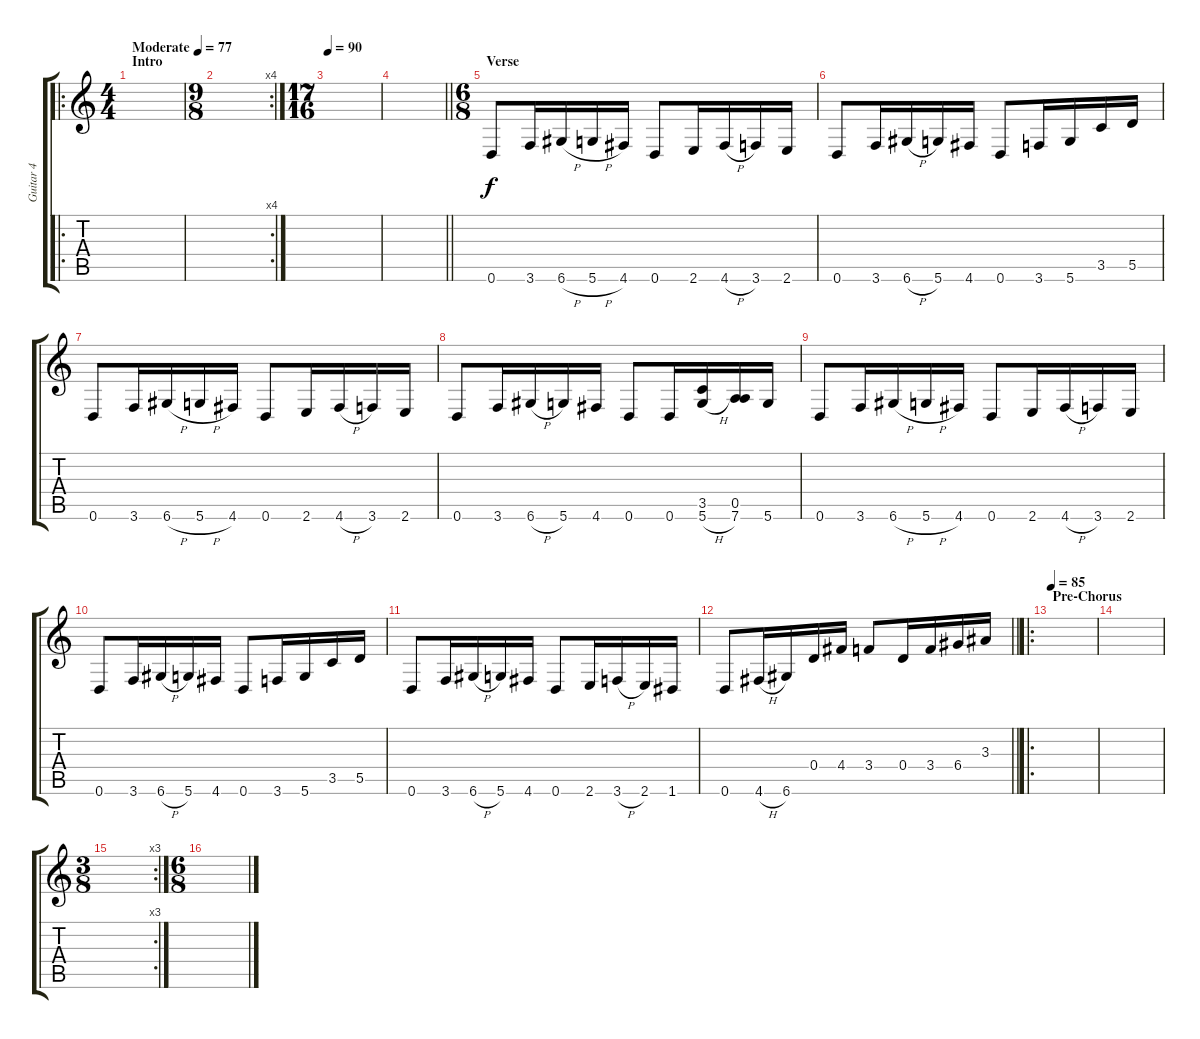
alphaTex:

\track ("Guitar 4" "Guitar 4") {instrument electricguitarclean}
\staff {score tabs}
\tuning (E4 B3 G3 D3 A2 D2) {hide}
\ro
\ts (4 4)
\section ("" "Intro")
\tempo (77 "Moderate")
\clef g2
\ks c
|
\rc 4
\ts (9 8)
|
\ts (17 16)
\tempo 89
\tempo 90
|
\barLineRight lightlight
|
\ts (6 8)
\section ("" "Verse")
0.6.8 3.6.16 6.6{h}.16 5.6{h}.16 4.6.16 0.6.8 2.6.16 4.6{h}.16 3.6.16 2.6.16 |
0.6.8 3.6.16 6.6{h}.16 5.6.16 4.6.16 0.6.8 3.6.16 5.6.16 3.5.16 5.5.16 |
0.6.8 3.6.16 6.6{h}.16 5.6{h}.16 4.6.16 0.6.8 2.6.16 4.6{h}.16 3.6.16 2.6.16 |
0.6.8 3.6.16 6.6{h}.16 5.6.16 4.6.16 0.6.8 0.6.16 (3.5 5.6{h}).16 (0.5 7.6).16 5.6.16 |
0.6.8 3.6.16 6.6{h}.16 5.6{h}.16 4.6.16 0.6.8 2.6.16 4.6{h}.16 3.6.16 2.6.16 |
0.6.8 3.6.16 6.6{h}.16 5.6.16 4.6.16 0.6.8 3.6.16 5.6.16 3.5.16 5.5.16 |
0.6.8 3.6.16 6.6{h}.16 5.6.16 4.6.16 0.6.8 2.6.16 3.6{h}.16 2.6.16 1.6.16 |
\barLineRight lightlight
0.6.8 4.6{h}.16 6.6.16 0.4.16 4.4.16 3.4.8 0.4.16 3.4.16 6.4.16 3.3.16 |
\ro
\section ("" "Pre-Chorus")
\tempo 85
|
|
\rc 3
\ts (3 8)
|
\ts (6 8)
